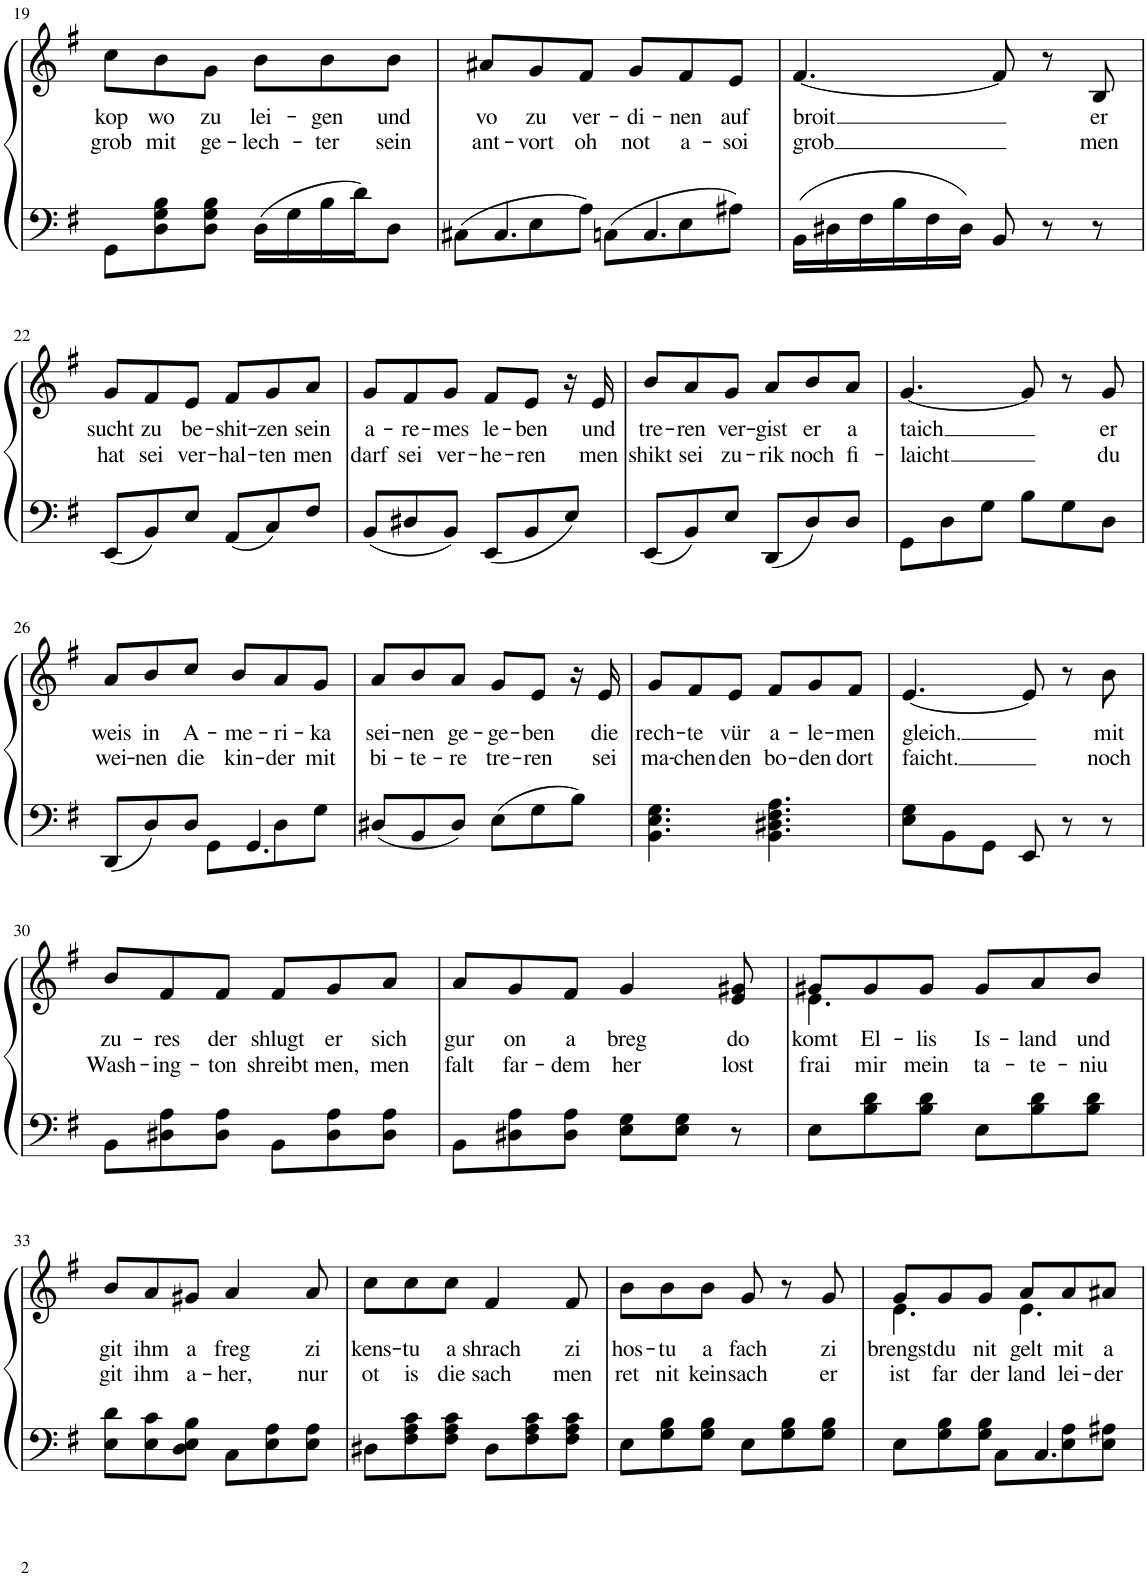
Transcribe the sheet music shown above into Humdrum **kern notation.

**kern	**kern	**text	**text
*part1	*part1	*part1	*part1
*staff2	*staff1	*staff1	*staff1
*I"Klavier	*	*	*
*I'Klav.	*	*	*
!!LO:PB:g=z
*clefF4	*clefG2	*	*
*k[f#]	*k[f#]	*	*
*M6/8	*M6/8	*	*
=19	=19	=19	=19
!	!	!LO:LY:b	!LO:LY:b
8GG\L	8cc\L	kop	grob
!	!	!LO:LY:b	!LO:LY:b
8D\ 8G\ 8B\	8b\	wo	mit
!	!	!LO:LY:b	!LO:LY:b
8D\ 8G\ 8B\J	8g\J	zu	ge-
!	!	!LO:LY:b	!LO:LY:b
16D\LL	8b\L	lei-	-lech-
16G\	.	.	.
!	!	!LO:LY:b	!LO:LY:b
16B\	8b\	-gen	-ter
16d\J	.	.	.
!	!	!LO:LY:b	!LO:LY:b
8D\J	8b\J	und	sein
=20	=20	=20	=20
*^	*	*	*
!	!	!	!LO:LY:b	!LO:LY:b
8C#X\L	4.C#/	8a#X/L	vo	ant-
!	!	!	!LO:LY:b	!LO:LY:b
8E\	.	8g/	zu	-vort
!	!	!	!LO:LY:b	!LO:LY:b
8A\J	.	8f#/J	ver-	oh
!	!	!	!LO:LY:b	!LO:LY:b
8Cn\L	4.C/	8g/L	-di-	not
!	!	!	!LO:LY:b	!LO:LY:b
8E\	.	8f#/	-nen	a-
!	!	!	!LO:LY:b	!LO:LY:b
8A#X\J	.	8e/J	auf	-soi
*v	*v	*	*	*
=21	=21	=21	=21
!	!	!LO:LY:b	!LO:LY:b
16BB\LL	[4.f#/	broit	grob
16D#X\	.	.	.
16F#\	.	.	.
16B\	.	.	.
16F#\	.	.	.
16D#\JJ	.	.	.
8BB/	8f#/]	.	.
8r	8r	.	.
!	!	!LO:LY:b	!LO:LY:b
8r	8B/	er	men
!!LO:LB:g=z
=22	=22	=22	=22
!	!	!LO:LY:b	!LO:LY:b
8EE/L	8g/L	sucht	hat
!	!	!LO:LY:b	!LO:LY:b
8BB/	8f#/	zu	sei
!	!	!LO:LY:b	!LO:LY:b
8E/J	8e/J	be-	ver-
!	!	!LO:LY:b	!LO:LY:b
8AA/L	8f#/L	-shit-	-hal-
!	!	!LO:LY:b	!LO:LY:b
8C/	8g/	-zen	-ten
!	!	!LO:LY:b	!LO:LY:b
8F#/J	8a/J	sein	men
=23	=23	=23	=23
!	!	!LO:LY:b	!LO:LY:b
8BB/L	8g/L	a-	darf
!	!	!LO:LY:b	!LO:LY:b
8D#X/	8f#/	-re-	sei
!	!	!LO:LY:b	!LO:LY:b
8BB/J	8g/J	-mes	ver-
!	!	!LO:LY:b	!LO:LY:b
8EE/L	8f#/L	le-	-he-
!	!	!LO:LY:b	!LO:LY:b
8BB/	8e/J	-ben	-ren
8E/J	16r	.	.
!	!	!LO:LY:b	!LO:LY:b
.	16e/	und	men
=24	=24	=24	=24
!	!	!LO:LY:b	!LO:LY:b
8EE/L	8b/L	tre-	shikt
!	!	!LO:LY:b	!LO:LY:b
8BB/	8a/	-ren	sei
!	!	!LO:LY:b	!LO:LY:b
8E/J	8g/J	ver-	zu-
!	!	!LO:LY:b	!LO:LY:b
8DD/L	8a/L	-gist	-rik
!	!	!LO:LY:b	!LO:LY:b
8D/	8b/	er	noch
!	!	!LO:LY:b	!LO:LY:b
8D/J	8a/J	a	fi-
=25	=25	=25	=25
!	!	!LO:LY:b	!LO:LY:b
8GG\L	[4.g/	taich	-laicht
8D\	.	.	.
8G\J	.	.	.
8B\L	8g/]	.	.
8G\	8r	.	.
!	!	!LO:LY:b	!LO:LY:b
8D\J	8g/	er	du
!!LO:LB:g=z
=26	=26	=26	=26
*^	*	*	*
!	!	!	!LO:LY:b	!LO:LY:b
8DD/L	4.ryy	8a/L	weis	wei-
!	!	!	!LO:LY:b	!LO:LY:b
8D/	.	8b/	in	-nen
!	!	!	!LO:LY:b	!LO:LY:b
8D/J	.	8cc/J	A-	die
!	!	!	!LO:LY:b	!LO:LY:b
8GG\L	4.GG/	8b/L	-me-	kin-
!	!	!	!LO:LY:b	!LO:LY:b
8D\	.	8a/	-ri-	-der
!	!	!	!LO:LY:b	!LO:LY:b
8G\J	.	8g/J	-ka	mit
*v	*v	*	*	*
=27	=27	=27	=27
!	!	!LO:LY:b	!LO:LY:b
8D#X/L	8a/L	sei-	bi-
!	!	!LO:LY:b	!LO:LY:b
8BB/	8b/	-nen	-te-
!	!	!LO:LY:b	!LO:LY:b
8D#/J	8a/J	ge-	-re
!	!	!LO:LY:b	!LO:LY:b
8E\L	8g/L	-ge-	tre-
!	!	!LO:LY:b	!LO:LY:b
8G\	8e/J	-ben	-ren
8B\J	16r	.	.
!	!	!LO:LY:b	!LO:LY:b
.	16e/	die	sei
=28	=28	=28	=28
!	!	!LO:LY:b	!LO:LY:b
4.BB\ 4.E\ 4.G\	8g/L	rech-	ma-
!	!	!LO:LY:b	!LO:LY:b
.	8f#/	-te	-chen
!	!	!LO:LY:b	!LO:LY:b
.	8e/J	vür	den
!	!	!LO:LY:b	!LO:LY:b
4.BB\ 4.D#X\ 4.F#\ 4.A\	8f#/L	a-	bo-
!	!	!LO:LY:b	!LO:LY:b
.	8g/	-le-	-den
!	!	!LO:LY:b	!LO:LY:b
.	8f#/J	-men	dort
=29	=29	=29	=29
!	!	!LO:LY:b	!LO:LY:b
8E\ 8G\L	[4.e/	gleich.	faicht.
8BB\	.	.	.
8GG\J	.	.	.
8EE/	8e/]	.	.
8r	8r	.	.
!	!	!LO:LY:b	!LO:LY:b
8r	8b\	mit	noch
!!LO:LB:g=z
=30	=30	=30	=30
!	!	!LO:LY:b	!LO:LY:b
8BB\L	8b/L	zu-	Wash-
!	!	!LO:LY:b	!LO:LY:b
8D#X\ 8A\	8f#/	-res	-ing-
!	!	!LO:LY:b	!LO:LY:b
8D#\ 8A\J	8f#/J	der	-ton
!	!	!LO:LY:b	!LO:LY:b
8BB\L	8f#/L	shlugt	shreibt
!	!	!LO:LY:b	!LO:LY:b
8D#\ 8A\	8g/	er	men,
!	!	!LO:LY:b	!LO:LY:b
8D#\ 8A\J	8a/J	sich	men
=31	=31	=31	=31
!	!	!LO:LY:b	!LO:LY:b
8BB\L	8a/L	gur	falt
!	!	!LO:LY:b	!LO:LY:b
8D#X\ 8A\	8g/	on	far-
!	!	!LO:LY:b	!LO:LY:b
8D#\ 8A\J	8f#/J	a	-dem
!	!	!LO:LY:b	!LO:LY:b
8E\ 8G\L	4g/	breg	her
8E\ 8G\J	.	.	.
!	!	!LO:LY:b	!LO:LY:b
8r	8e/ 8g#X/	do	lost
=32	=32	=32	=32
!	!	!LO:LY:b	!LO:LY:b
*	*^	*	*
8E\L	8g#X/L	4.e\	komt	frai
!	!	!	!LO:LY:b	!LO:LY:b
8B\ 8d\	8g#/	.	El-	mir
!	!	!	!LO:LY:b	!LO:LY:b
8B\ 8d\J	8g#/J	.	-lis	mein
!	!	!	!LO:LY:b	!LO:LY:b
8E\L	8g#/L	4.ryy	Is-	ta-
!	!	!	!LO:LY:b	!LO:LY:b
8B\ 8d\	8a/	.	-land	-te-
!	!	!	!LO:LY:b	!LO:LY:b
8B\ 8d\J	8b/J	.	und	-niu
*	*v	*v	*	*
!!LO:LB:g=z
=33	=33	=33	=33
!	!	!LO:LY:b	!LO:LY:b
8E\ 8d\L	8b/L	git	git
!	!	!LO:LY:b	!LO:LY:b
8E\ 8c\	8a/	ihm	ihm
!	!	!LO:LY:b	!LO:LY:b
8D\ 8E\ 8B\J	8g#X/J	a	a-
!	!	!LO:LY:b	!LO:LY:b
8C\L	4a/	freg	-her,
8E\ 8A\	.	.	.
!	!	!LO:LY:b	!LO:LY:b
8E\ 8A\J	8a/	zi	nur
=34	=34	=34	=34
!	!	!LO:LY:b	!LO:LY:b
8D#X\L	8cc\L	kens-	ot
!	!	!LO:LY:b	!LO:LY:b
8F#\ 8A\ 8c\	8cc\	-tu	is
!	!	!LO:LY:b	!LO:LY:b
8F#\ 8A\ 8c\J	8cc\J	a	die
!	!	!LO:LY:b	!LO:LY:b
8D#\L	4f#/	shrach	sach
8F#\ 8A\ 8c\	.	.	.
!	!	!LO:LY:b	!LO:LY:b
8F#\ 8A\ 8c\J	8f#/	zi	men
=35	=35	=35	=35
!	!	!LO:LY:b	!LO:LY:b
8E\L	8b\L	hos-	ret
!	!	!LO:LY:b	!LO:LY:b
8G\ 8B\	8b\	-tu	nit
!	!	!LO:LY:b	!LO:LY:b
8G\ 8B\J	8b\J	a	kein
!	!	!LO:LY:b	!LO:LY:b
8E\L	8g/	fach	sach
8G\ 8B\	8r	.	.
!	!	!LO:LY:b	!LO:LY:b
8G\ 8B\J	8g/	zi	er
=36	=36	=36	=36
*^	*	*	*
!	!	!	!LO:LY:b	!LO:LY:b
*	*	*^	*	*
8E\L	4.ryy	8g/L	4.e\	brengst	ist
!	!	!	!	!LO:LY:b	!LO:LY:b
8G\ 8B\	.	8g/	.	du	far
!	!	!	!	!LO:LY:b	!LO:LY:b
8G\ 8B\J	.	8g/J	.	nit	der
!	!	!	!	!LO:LY:b	!LO:LY:b
8C\L	4.C/	8a/L	4.e\	gelt	land
!	!	!	!	!LO:LY:b	!LO:LY:b
8E\ 8A\	.	8a/	.	mit	lei-
!	!	!	!	!LO:LY:b	!LO:LY:b
8E\ 8A#X\J	.	8a#X/J	.	a	-der
*v	*v	*	*	*	*
*	*v	*v	*	*
=	=	=	=
*-	*-	*-	*-
